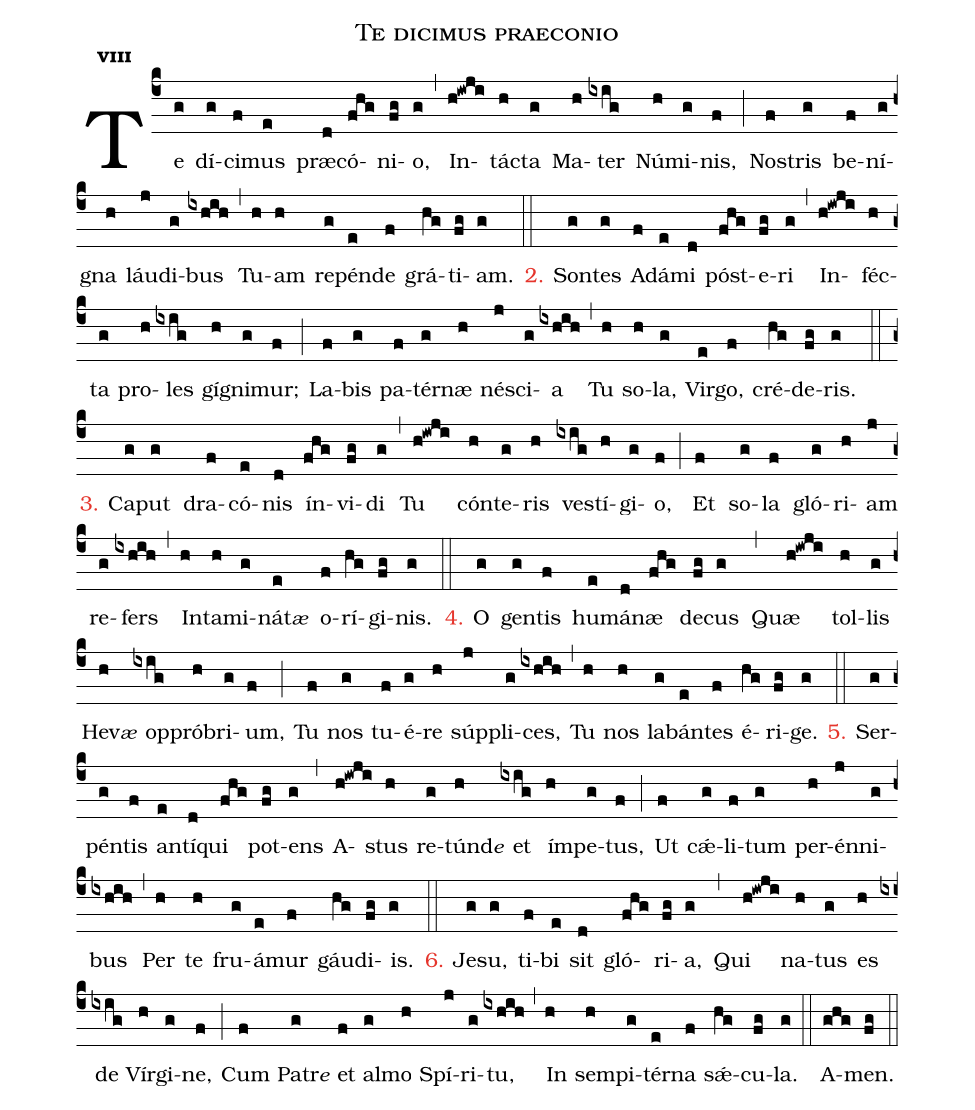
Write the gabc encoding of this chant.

name:Te dicimus praeconio;
office-part:hy;
mode:8;
%%
initial-style: 1;
name: Te dicimus praeconio;
mode: 8;
office-part: Hymnus;
annotation: Hymn.;
annotation: viii;
nabc-lines:1;
%%
(c4) Te(g) dí(g)ci(f)mus(e) præ(d)có(fhg)ni(fg)o,(g) (,)
In(h!iwji)tác(h)ta(g) Ma(h)ter(ixig) Nú(h)mi(g)nis,(f) (;)
Nos(f)tris(g) be(f)ní(g)gna(h) láu(j)di(g)bus(ixhih) (,)
Tu(h)am(h) re(g)pén(e)de(f) grá(hg)ti(fg)am.(g) (::)

<c>2.</c> Son(g)tes(g) A(f)dá(e)mi(d) póst(fhg)e(fg)ri(g) (,)
In(h!iwji)féc(h)ta(g) pro(h)les(ixig) gí(h)gni(g)mur;(f) (;)
La(f)bis(g) pa(f)tér(g)næ(h) né(j)sci(g)a(ixhih) (,)
Tu(h) so(h)la,(g) Vir(e)go,(f) cré(hg)de(fg)ris.(g) (::)

<c>3.</c> Ca(g)put(g) dra(f)có(e)nis(d) ín(fhg)vi(fg)di(g) (,)
Tu(h!iwji) cón(h)te(g)ris(h) ves(ixig)tí(h)gi(g)o,(f) (;)
Et(f) so(g)la(f) gló(g)ri(h)am(j) re(g)fers(ixhih) (,)
In(h)ta(h)mi(g)nát<e>æ</e>(e) o(f)rí(hg)gi(fg)nis.(g) (::)

<c>4.</c> O(g) gen(g)tis(f) hu(e)má(d)næ(fhg) de(fg)cus(g) (,)
Quæ(h!iwji) tol(h)lis(g) Hev<e>æ</e>(h) op(ixig)pró(h)bri(g)um,(f) (;)
Tu(f) nos(g) tu(f)é(g)re(h) súp(j)pli(g)ces,(ixhih) (,)
Tu(h) nos(h) la(g)bán(e)tes(f) é(hg)ri(fg)ge.(g) (::)

<c>5.</c> Ser(g)pén(g)tis(f) an(e)tí(d)qui(fhg) pot(fg)ens(g) (,)
A(h!iwji)stus(h) re(g)túnd<e>e</e>(h) et(ixig) ím(h)pe(g)tus,(f) (;)
Ut(f) cǽ(g)li(f)tum(g) per(h)én(j)ni(g)bus(ixhih) (,)
Per(h) te(h) fru(g)á(e)mur(f) gáu(hg)di(fg)is.(g) (::)

<c>6.</c> Je(g)su,(g) ti(f)bi(e) sit(d) gló(fhg)ri(fg)a,(g) (,)
Qui(h!iwji) na(h)tus(g) es(h) de(ixig) Vír(h)gi(g)ne,(f) (;)
Cum(f) Patr<e>e</e>(g) et(f) al(g)mo(h) Spí(j)ri(g)tu,(ixhih) (,)
In(h) sem(h)pi(g)tér(e)na(f) sǽ(hg)cu(fg)la.(g) (::)
A(ghg)men.(fg) (::)
